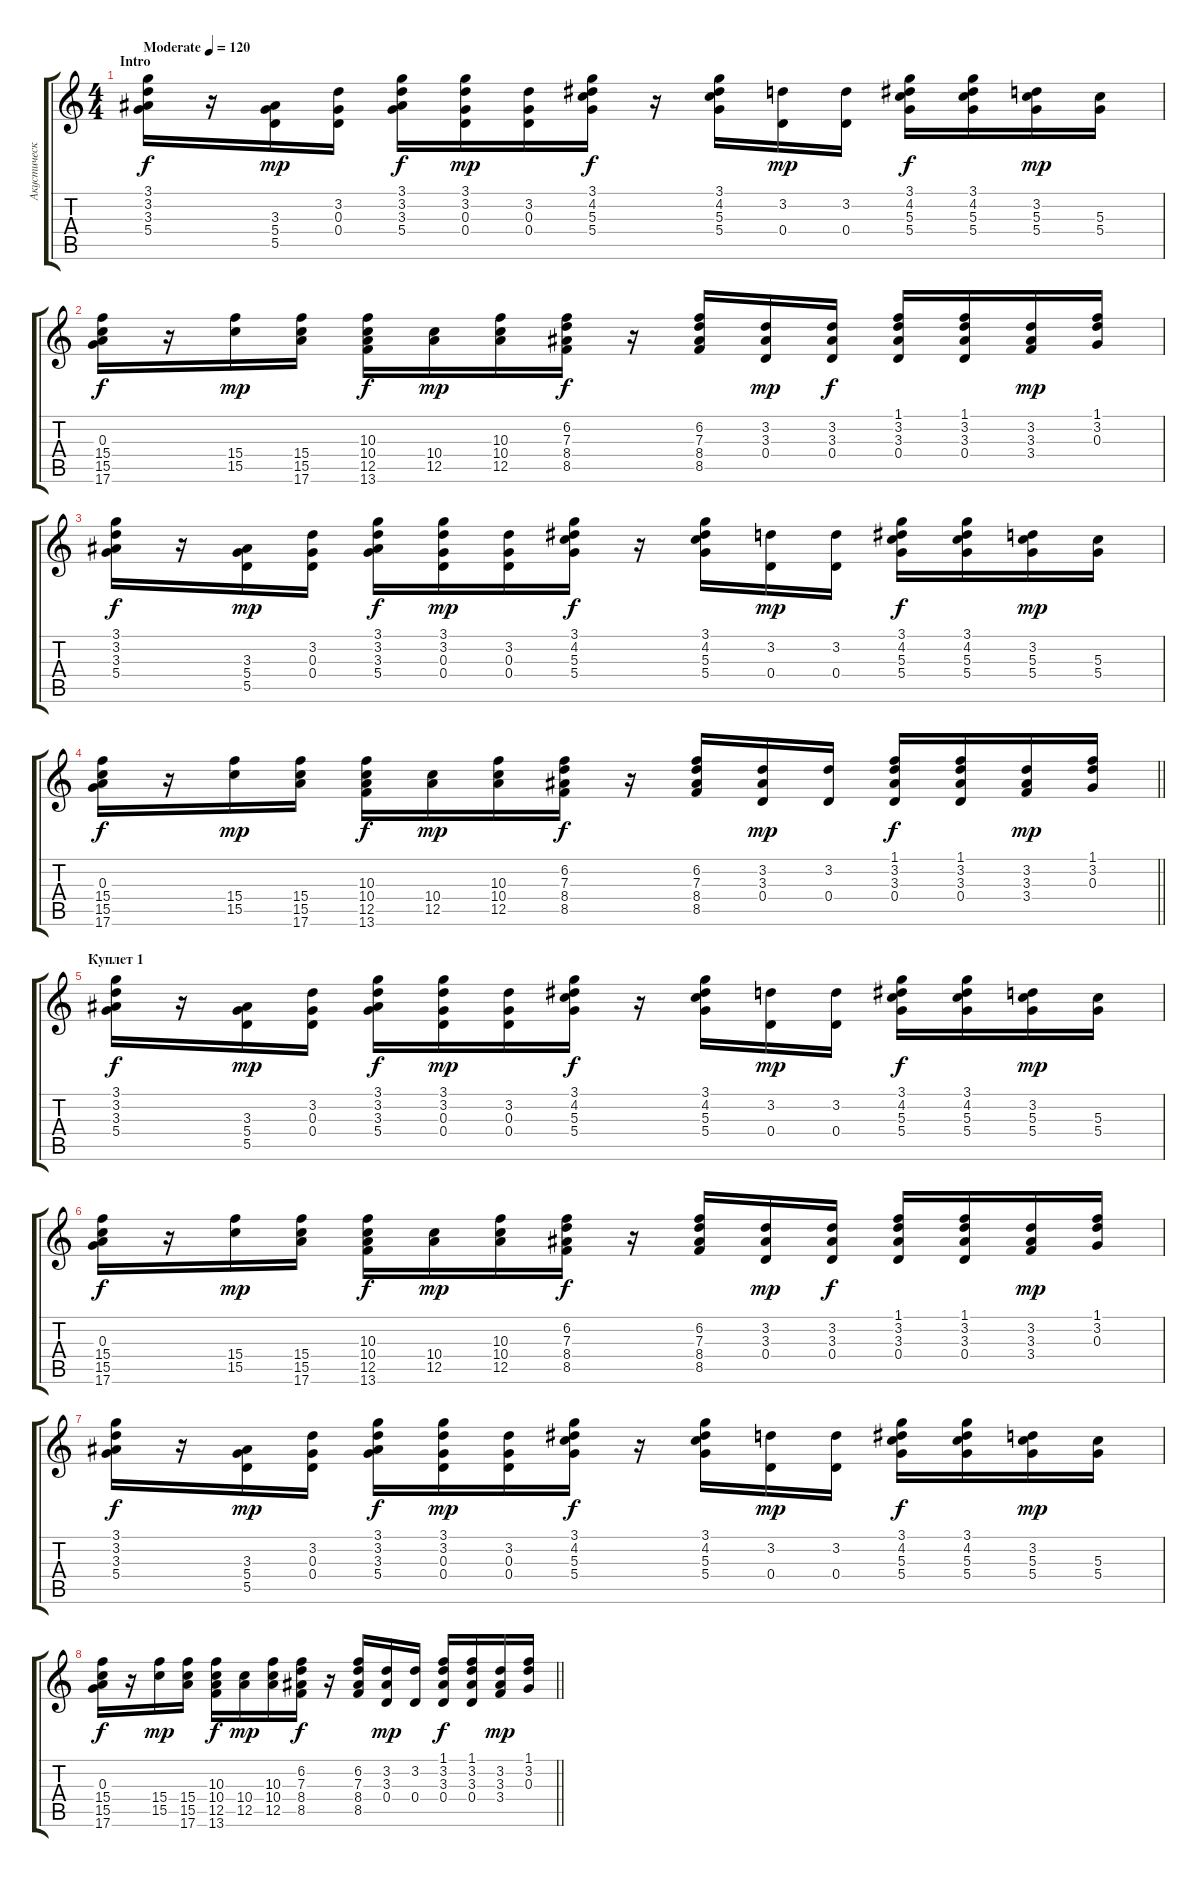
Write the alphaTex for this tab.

\track ("Акустическая гитара" "Акустическ") {instrument acousticguitarsteel}
\staff {score tabs}
\tuning (E4 B3 G3 D3 A2 E2) {hide}
\ts (4 4)
\section ("" "Intro")
\tempo (120 "Moderate")
\clef g2
\ks c
(3.1 3.2 3.3 5.4).16{dy f instrument acousticguitarsteel} r.16 (3.3 5.4 5.5).16{dy mp} (3.2 0.3 0.4).16 (3.1 3.2 3.3 5.4).16{dy f} (3.1 3.2 0.3 0.4).16{dy mp} (3.2 0.3 0.4).16 (3.1 4.2 5.3 5.4).16{dy f} r.16 (3.1 4.2 5.3 5.4).16 (3.2 0.4).16{dy mp} (3.2 0.4).16 (3.1 4.2 5.3 5.4).16{dy f} (3.1 4.2 5.3 5.4).16 (3.2 5.3 5.4).16{dy mp} (5.3 5.4).16 |
(0.3 15.4 15.5 17.6).16{dy f} r.16 (15.4 15.5).16{dy mp} (15.4 15.5 17.6).16 (10.3 10.4 12.5 13.6).16{dy f} (10.4 12.5).16{dy mp} (10.3 10.4 12.5).16 (6.2 7.3 8.4 8.5).16{dy f} r.16 (6.2 7.3 8.4 8.5).16 (3.2 3.3 0.4).16{dy mp} (3.2 3.3 0.4).16{dy f} (1.1 3.2 3.3 0.4).16 (1.1 3.2 3.3 0.4).16 (3.2 3.3 3.4).16{dy mp} (1.1 3.2 0.3).16 |
(3.1 3.2 3.3 5.4).16{dy f} r.16 (3.3 5.4 5.5).16{dy mp} (3.2 0.3 0.4).16 (3.1 3.2 3.3 5.4).16{dy f} (3.1 3.2 0.3 0.4).16{dy mp} (3.2 0.3 0.4).16 (3.1 4.2 5.3 5.4).16{dy f} r.16 (3.1 4.2 5.3 5.4).16 (3.2 0.4).16{dy mp} (3.2 0.4).16 (3.1 4.2 5.3 5.4).16{dy f} (3.1 4.2 5.3 5.4).16 (3.2 5.3 5.4).16{dy mp} (5.3 5.4).16 |
\barLineRight lightlight
(0.3 15.4 15.5 17.6).16{dy f} r.16 (15.4 15.5).16{dy mp} (15.4 15.5 17.6).16 (10.3 10.4 12.5 13.6).16{dy f} (10.4 12.5).16{dy mp} (10.3 10.4 12.5).16 (6.2 7.3 8.4 8.5).16{dy f} r.16 (6.2 7.3 8.4 8.5).16 (3.2 3.3 0.4).16{dy mp} (3.2 0.4).16 (1.1 3.2 3.3 0.4).16{dy f} (1.1 3.2 3.3 0.4).16 (3.2 3.3 3.4).16{dy mp} (1.1 3.2 0.3).16 |
\section ("" "Куплет 1")
(3.1 3.2 3.3 5.4).16{dy f} r.16 (3.3 5.4 5.5).16{dy mp} (3.2 0.3 0.4).16 (3.1 3.2 3.3 5.4).16{dy f} (3.1 3.2 0.3 0.4).16{dy mp} (3.2 0.3 0.4).16 (3.1 4.2 5.3 5.4).16{dy f} r.16 (3.1 4.2 5.3 5.4).16 (3.2 0.4).16{dy mp} (3.2 0.4).16 (3.1 4.2 5.3 5.4).16{dy f} (3.1 4.2 5.3 5.4).16 (3.2 5.3 5.4).16{dy mp} (5.3 5.4).16 |
(0.3 15.4 15.5 17.6).16{dy f} r.16 (15.4 15.5).16{dy mp} (15.4 15.5 17.6).16 (10.3 10.4 12.5 13.6).16{dy f} (10.4 12.5).16{dy mp} (10.3 10.4 12.5).16 (6.2 7.3 8.4 8.5).16{dy f} r.16 (6.2 7.3 8.4 8.5).16 (3.2 3.3 0.4).16{dy mp} (3.2 3.3 0.4).16{dy f} (1.1 3.2 3.3 0.4).16 (1.1 3.2 3.3 0.4).16 (3.2 3.3 3.4).16{dy mp} (1.1 3.2 0.3).16 |
(3.1 3.2 3.3 5.4).16{dy f} r.16 (3.3 5.4 5.5).16{dy mp} (3.2 0.3 0.4).16 (3.1 3.2 3.3 5.4).16{dy f} (3.1 3.2 0.3 0.4).16{dy mp} (3.2 0.3 0.4).16 (3.1 4.2 5.3 5.4).16{dy f} r.16 (3.1 4.2 5.3 5.4).16 (3.2 0.4).16{dy mp} (3.2 0.4).16 (3.1 4.2 5.3 5.4).16{dy f} (3.1 4.2 5.3 5.4).16 (3.2 5.3 5.4).16{dy mp} (5.3 5.4).16 |
\barLineRight lightlight
(0.3 15.4 15.5 17.6).16{dy f} r.16 (15.4 15.5).16{dy mp} (15.4 15.5 17.6).16 (10.3 10.4 12.5 13.6).16{dy f} (10.4 12.5).16{dy mp} (10.3 10.4 12.5).16 (6.2 7.3 8.4 8.5).16{dy f} r.16 (6.2 7.3 8.4 8.5).16 (3.2 3.3 0.4).16{dy mp} (3.2 0.4).16 (1.1 3.2 3.3 0.4).16{dy f} (1.1 3.2 3.3 0.4).16 (3.2 3.3 3.4).16{dy mp} (1.1 3.2 0.3).16
